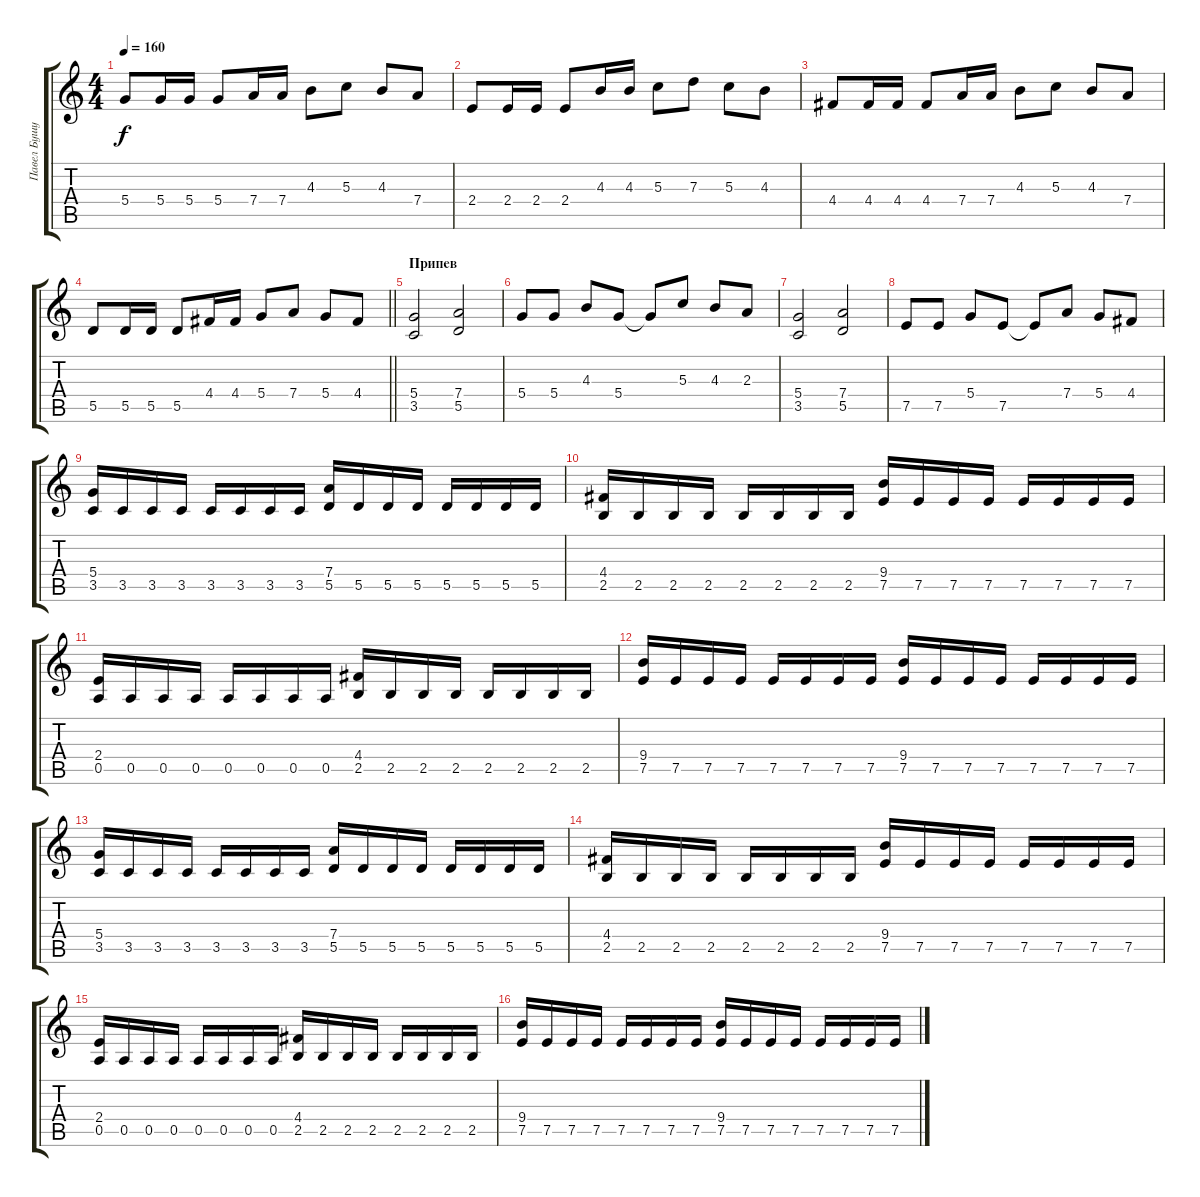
\track ("Павел Бушуев" "Павел Бушу") {instrument distortionguitar}
\staff {score tabs}
\tuning (E4 B3 G3 D3 A2 E2) {hide}
\ts (4 4)
\tempo 160
\clef g2
\ks c
5.4.8{dy f} 5.4.16 5.4.16 5.4.8 7.4.16 7.4.16 4.3.8 5.3.8 4.3.8 7.4.8 |
2.4.8 2.4.16 2.4.16 2.4.8 4.3.16 4.3.16 5.3.8 7.3.8 5.3.8 4.3.8 |
4.4.8 4.4.16 4.4.16 4.4.8 7.4.16 7.4.16 4.3.8 5.3.8 4.3.8 7.4.8 |
\barLineRight lightlight
5.5.8 5.5.16 5.5.16 5.5.8 4.4.16 4.4.16 5.4.8 7.4.8 5.4.8 4.4.8 |
\section ("" "Припев")
(5.4 3.5).2 (7.4 5.5).2 |
5.4.8 5.4.8 4.3.8 5.4.8 5.4{t}.8 5.3.8 4.3.8 2.3.8 |
(5.4 3.5).2 (7.4 5.5).2 |
7.5.8 7.5.8 5.4.8 7.5.8 7.5{t}.8 7.4.8 5.4.8 4.4.8 |
(5.4 3.5).16 3.5.16 3.5.16 3.5.16 3.5.16 3.5.16 3.5.16 3.5.16 (7.4 5.5).16 5.5.16 5.5.16 5.5.16 5.5.16 5.5.16 5.5.16 5.5.16 |
(4.4 2.5).16 2.5.16 2.5.16 2.5.16 2.5.16 2.5.16 2.5.16 2.5.16 (9.4 7.5).16 7.5.16 7.5.16 7.5.16 7.5.16 7.5.16 7.5.16 7.5.16 |
(2.4 0.5).16 0.5.16 0.5.16 0.5.16 0.5.16 0.5.16 0.5.16 0.5.16 (4.4 2.5).16 2.5.16 2.5.16 2.5.16 2.5.16 2.5.16 2.5.16 2.5.16 |
(9.4 7.5).16 7.5.16 7.5.16 7.5.16 7.5.16 7.5.16 7.5.16 7.5.16 (9.4 7.5).16 7.5.16 7.5.16 7.5.16 7.5.16 7.5.16 7.5.16 7.5.16 |
(5.4 3.5).16 3.5.16 3.5.16 3.5.16 3.5.16 3.5.16 3.5.16 3.5.16 (7.4 5.5).16 5.5.16 5.5.16 5.5.16 5.5.16 5.5.16 5.5.16 5.5.16 |
(4.4 2.5).16 2.5.16 2.5.16 2.5.16 2.5.16 2.5.16 2.5.16 2.5.16 (9.4 7.5).16 7.5.16 7.5.16 7.5.16 7.5.16 7.5.16 7.5.16 7.5.16 |
(2.4 0.5).16 0.5.16 0.5.16 0.5.16 0.5.16 0.5.16 0.5.16 0.5.16 (4.4 2.5).16 2.5.16 2.5.16 2.5.16 2.5.16 2.5.16 2.5.16 2.5.16 |
(9.4 7.5).16 7.5.16 7.5.16 7.5.16 7.5.16 7.5.16 7.5.16 7.5.16 (9.4 7.5).16 7.5.16 7.5.16 7.5.16 7.5.16 7.5.16 7.5.16 7.5.16
